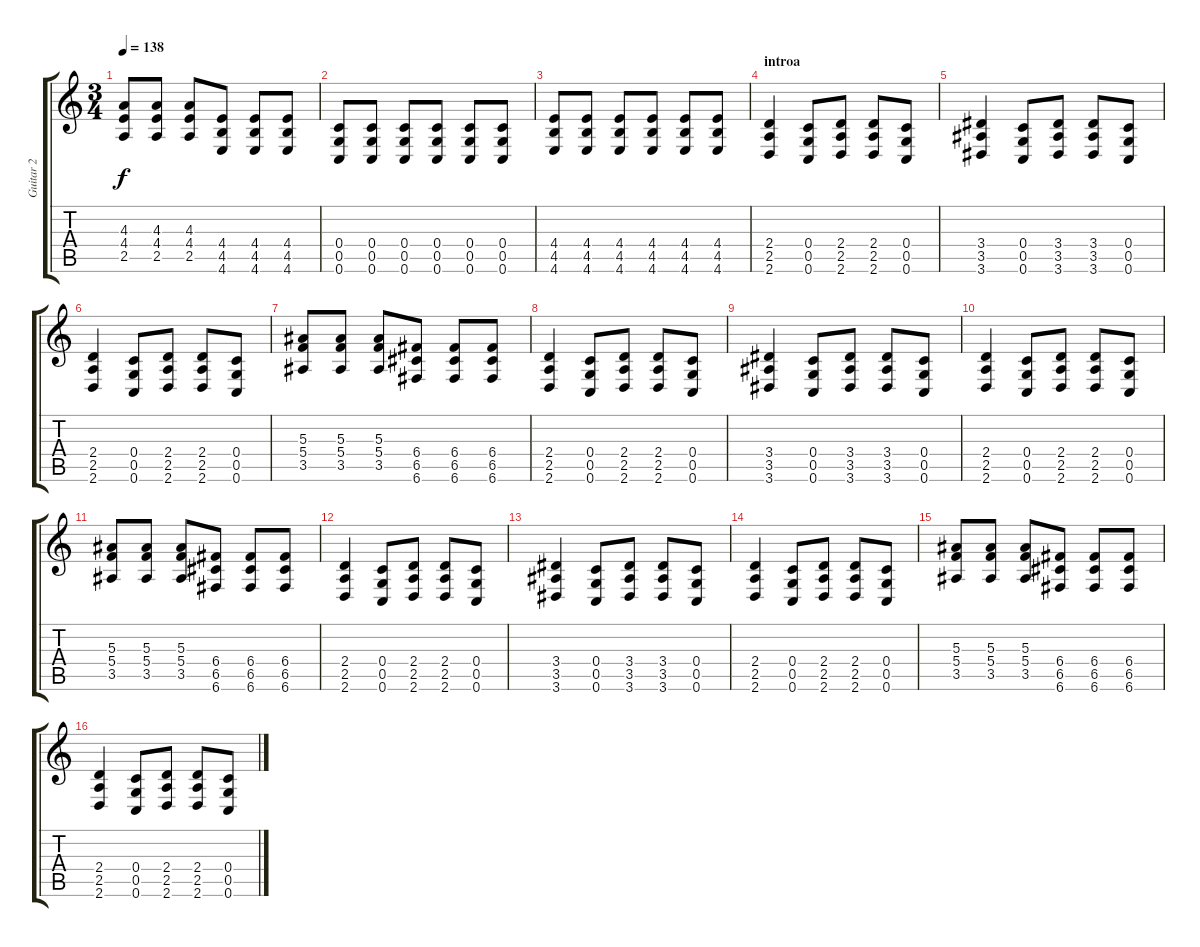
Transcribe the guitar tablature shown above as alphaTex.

\track ("Guitar 2" "Guitar 2") {instrument overdrivenguitar}
\staff {score tabs}
\tuning (D4 A3 F3 C3 G2 C2) {hide}
\ts (3 4)
\tempo 138
\clef g2
\ks c
(4.3 4.4 2.5).8{dy f} (4.3 4.4 2.5).8 (4.3 4.4 2.5).8 (4.4 4.5 4.6).8 (4.4 4.5 4.6).8 (4.4 4.5 4.6).8 |
(0.4 0.5 0.6).8 (0.4 0.5 0.6).8 (0.4 0.5 0.6).8 (0.4 0.5 0.6).8 (0.4 0.5 0.6).8 (0.4 0.5 0.6).8 |
(4.4 4.5 4.6).8 (4.4 4.5 4.6).8 (4.4 4.5 4.6).8 (4.4 4.5 4.6).8 (4.4 4.5 4.6).8 (4.4 4.5 4.6).8 |
\section ("" "introa")
(2.4 2.5 2.6).4 (0.4 0.5 0.6).8 (2.4 2.5 2.6).8 (2.4 2.5 2.6).8 (0.4 0.5 0.6).8 |
(3.4 3.5 3.6).4 (0.4 0.5 0.6).8 (3.4 3.5 3.6).8 (3.4 3.5 3.6).8 (0.4 0.5 0.6).8 |
(2.4 2.5 2.6).4 (0.4 0.5 0.6).8 (2.4 2.5 2.6).8 (2.4 2.5 2.6).8 (0.4 0.5 0.6).8 |
(5.3 5.4 3.5).8 (5.3 5.4 3.5).8 (5.3 5.4 3.5).8 (6.4 6.5 6.6).8 (6.4 6.5 6.6).8 (6.4 6.5 6.6).8 |
(2.4 2.5 2.6).4 (0.4 0.5 0.6).8 (2.4 2.5 2.6).8 (2.4 2.5 2.6).8 (0.4 0.5 0.6).8 |
(3.4 3.5 3.6).4 (0.4 0.5 0.6).8 (3.4 3.5 3.6).8 (3.4 3.5 3.6).8 (0.4 0.5 0.6).8 |
(2.4 2.5 2.6).4 (0.4 0.5 0.6).8 (2.4 2.5 2.6).8 (2.4 2.5 2.6).8 (0.4 0.5 0.6).8 |
(5.3 5.4 3.5).8 (5.3 5.4 3.5).8 (5.3 5.4 3.5).8 (6.4 6.5 6.6).8 (6.4 6.5 6.6).8 (6.4 6.5 6.6).8 |
(2.4 2.5 2.6).4 (0.4 0.5 0.6).8 (2.4 2.5 2.6).8 (2.4 2.5 2.6).8 (0.4 0.5 0.6).8 |
(3.4 3.5 3.6).4 (0.4 0.5 0.6).8 (3.4 3.5 3.6).8 (3.4 3.5 3.6).8 (0.4 0.5 0.6).8 |
(2.4 2.5 2.6).4 (0.4 0.5 0.6).8 (2.4 2.5 2.6).8 (2.4 2.5 2.6).8 (0.4 0.5 0.6).8 |
(5.3 5.4 3.5).8 (5.3 5.4 3.5).8 (5.3 5.4 3.5).8 (6.4 6.5 6.6).8 (6.4 6.5 6.6).8 (6.4 6.5 6.6).8 |
(2.4 2.5 2.6).4 (0.4 0.5 0.6).8 (2.4 2.5 2.6).8 (2.4 2.5 2.6).8 (0.4 0.5 0.6).8
